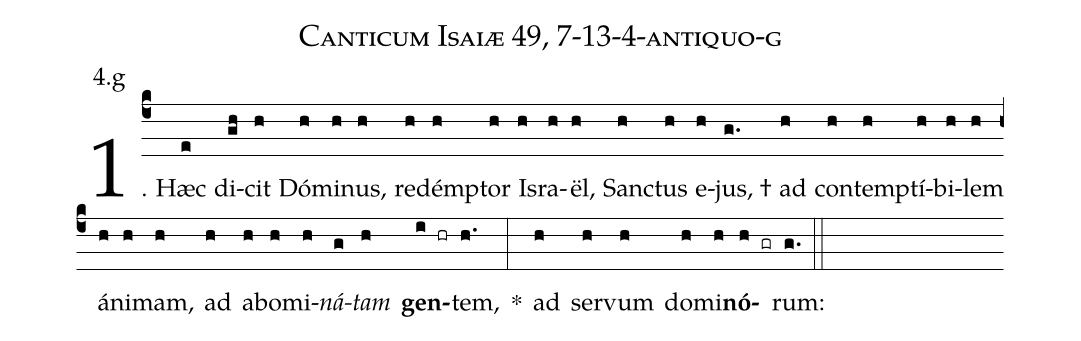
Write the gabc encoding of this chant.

name: Canticum Isaiæ 49, 7-13-4-antiquo-g;
annotation: 4.g;
%%
(c4)1. Hæc(e) di(gh)cit(h) Dó(h)mi(h)nus,(h) red(h)émp(h)tor(h) Is(h)ra(h)ël,(h) Sanc(h)tus(h) e(h)jus, †(g.) ad(h) con(h)temp(h)tí(h)bi(h)lem(h) á(h)ni(h)mam,(h) ad(h) ab(h)o(h)mi(h)<i>ná</i>(g)<i>tam</i>(h) <b>gen</b>(i hr)tem,(h.) *(:) ad(h) ser(h)vum(h) do(h)mi(h)<b>nó</b>(h gr)rum:(g.) (::)
